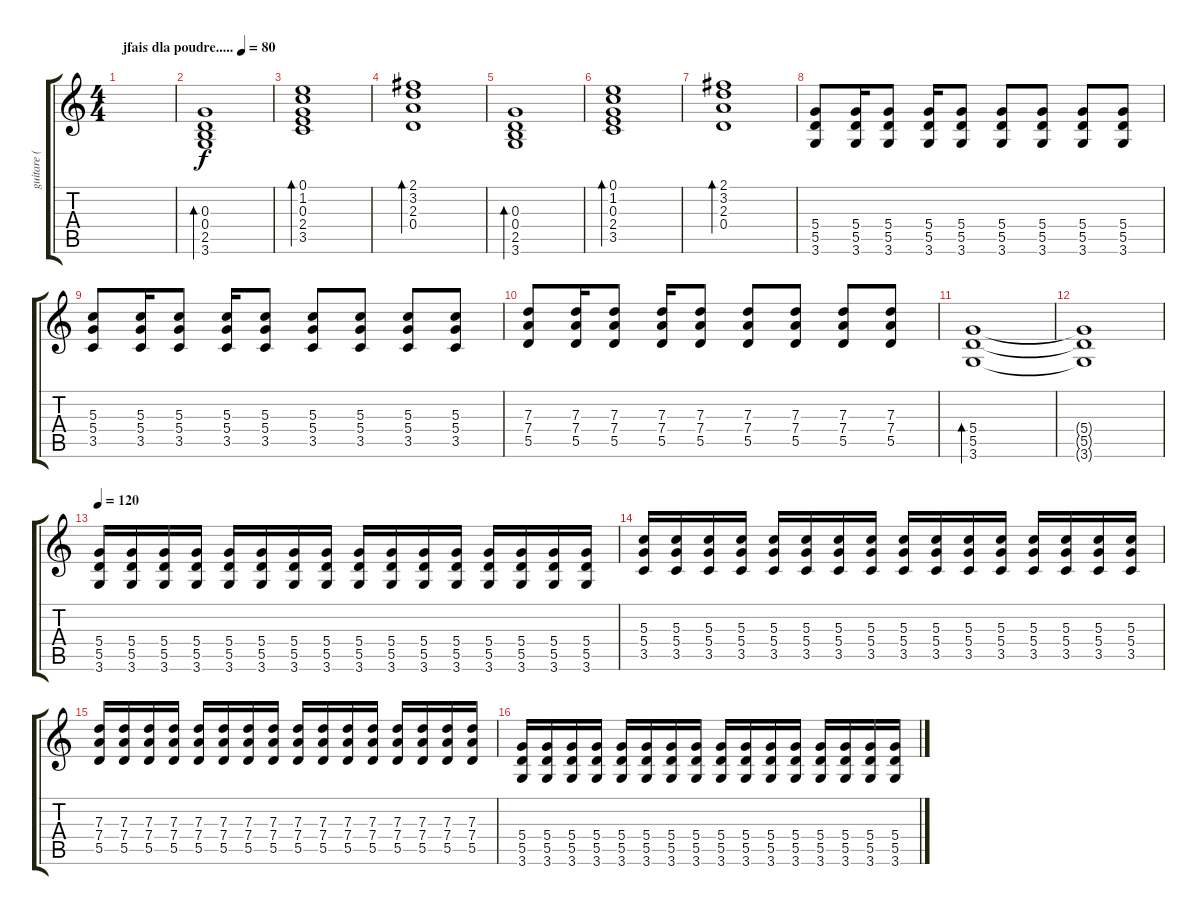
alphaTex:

\track ("guitare ( Guillaume ) " "guitare ( ") {instrument electricguitarclean}
\staff {score tabs}
\tuning (E4 B3 G3 D3 A2 E2) {hide}
\ts (4 4)
\tempo (80 "jfais dla poudre.....")
\clef g2
\ks c
|
(0.3 0.4 2.5 3.6).1{bd 120} |
(0.1 1.2 0.3 2.4 3.5).1{bd 120} |
(2.1 3.2 2.3 0.4).1{bd 120} |
(0.3 0.4 2.5 3.6).1{bd 120} |
(0.1 1.2 0.3 2.4 3.5).1{bd 120} |
(2.1 3.2 2.3 0.4).1{bd 120} |
(5.4 5.5 3.6).8 (5.4 5.5 3.6).16 (5.4 5.5 3.6).8 (5.4 5.5 3.6).16 (5.4 5.5 3.6).8 (5.4 5.5 3.6).8 (5.4 5.5 3.6).8 (5.4 5.5 3.6).8 (5.4 5.5 3.6).8 |
(5.3 5.4 3.5).8 (5.3 5.4 3.5).16 (5.3 5.4 3.5).8 (5.3 5.4 3.5).16 (5.3 5.4 3.5).8 (5.3 5.4 3.5).8 (5.3 5.4 3.5).8 (5.3 5.4 3.5).8 (5.3 5.4 3.5).8 |
(7.3 7.4 5.5).8 (7.3 7.4 5.5).16 (7.3 7.4 5.5).8 (7.3 7.4 5.5).16 (7.3 7.4 5.5).8 (7.3 7.4 5.5).8 (7.3 7.4 5.5).8 (7.3 7.4 5.5).8 (7.3 7.4 5.5).8 |
(5.4 5.5 3.6).1{bd 120} |
(5.4{t} 5.5{t} 3.6{t}).1 |
\tempo 120
(5.4 5.5 3.6).16{instrument distortionguitar} (5.4 5.5 3.6).16 (5.4 5.5 3.6).16 (5.4 5.5 3.6).16 (5.4 5.5 3.6).16 (5.4 5.5 3.6).16 (5.4 5.5 3.6).16 (5.4 5.5 3.6).16 (5.4 5.5 3.6).16 (5.4 5.5 3.6).16 (5.4 5.5 3.6).16 (5.4 5.5 3.6).16 (5.4 5.5 3.6).16 (5.4 5.5 3.6).16 (5.4 5.5 3.6).16 (5.4 5.5 3.6).16 |
(5.3 5.4 3.5).16 (5.3 5.4 3.5).16 (5.3 5.4 3.5).16 (5.3 5.4 3.5).16 (5.3 5.4 3.5).16 (5.3 5.4 3.5).16 (5.3 5.4 3.5).16 (5.3 5.4 3.5).16 (5.3 5.4 3.5).16 (5.3 5.4 3.5).16 (5.3 5.4 3.5).16 (5.3 5.4 3.5).16 (5.3 5.4 3.5).16 (5.3 5.4 3.5).16 (5.3 5.4 3.5).16 (5.3 5.4 3.5).16 |
(7.3 7.4 5.5).16 (7.3 7.4 5.5).16 (7.3 7.4 5.5).16 (7.3 7.4 5.5).16 (7.3 7.4 5.5).16 (7.3 7.4 5.5).16 (7.3 7.4 5.5).16 (7.3 7.4 5.5).16 (7.3 7.4 5.5).16 (7.3 7.4 5.5).16 (7.3 7.4 5.5).16 (7.3 7.4 5.5).16 (7.3 7.4 5.5).16 (7.3 7.4 5.5).16 (7.3 7.4 5.5).16 (7.3 7.4 5.5).16 |
(5.4 5.5 3.6).16 (5.4 5.5 3.6).16 (5.4 5.5 3.6).16 (5.4 5.5 3.6).16 (5.4 5.5 3.6).16 (5.4 5.5 3.6).16 (5.4 5.5 3.6).16 (5.4 5.5 3.6).16 (5.4 5.5 3.6).16 (5.4 5.5 3.6).16 (5.4 5.5 3.6).16 (5.4 5.5 3.6).16 (5.4 5.5 3.6).16 (5.4 5.5 3.6).16 (5.4 5.5 3.6).16 (5.4 5.5 3.6).16
